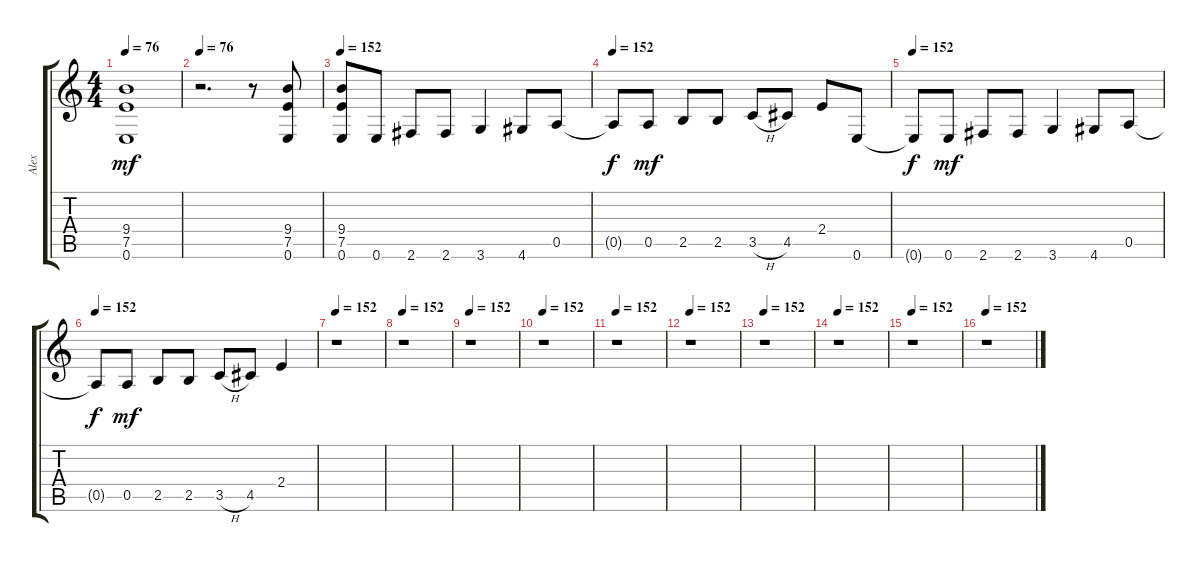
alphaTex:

\track ("Alex" "Alex") {instrument overdrivenguitar}
\staff {score tabs}
\tuning (E4 B3 G3 D3 A2 E2) {hide}
\ts (4 4)
\tempo 76
\clef g2
\ks c
(9.4 7.5 0.6).1{dy mf} |
\tempo 76
r.2{d} r.8 (9.4 7.5 0.6).8 |
\tempo 152
(9.4 7.5 0.6).8 0.6.8 2.6.8 2.6.8 3.6.4 4.6.8 0.5.8 |
\tempo 152
0.5{t}.8{dy f} 0.5.8{dy mf} 2.5.8 2.5.8 3.5{h}.8 4.5.8 2.4.8 0.6.8 |
\tempo 152
0.6{t}.8{dy f} 0.6.8{dy mf} 2.6.8 2.6.8 3.6.4 4.6.8 0.5.8 |
\tempo 152
0.5{t}.8{dy f} 0.5.8{dy mf} 2.5.8 2.5.8 3.5{h}.8 4.5.8 2.4.4 |
\tempo 152
r.1 |
\tempo 152
r.1 |
\tempo 152
r.1 |
\tempo 152
r.1 |
\tempo 152
r.1 |
\tempo 152
r.1 |
\tempo 152
r.1 |
\tempo 152
r.1 |
\tempo 152
r.1 |
\tempo 152
r.1
